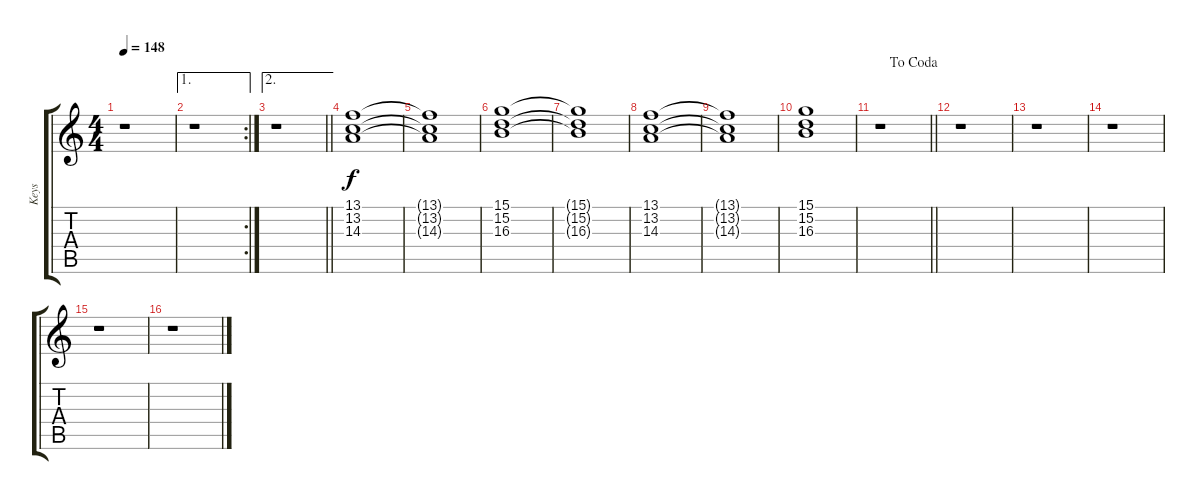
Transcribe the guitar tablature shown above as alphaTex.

\track ("Keys" "Keys") {instrument stringensemble2}
\staff {score tabs}
\tuning (E4 B3 G3 D3 A2 E2) {hide}
\ts (4 4)
\tempo 148
\clef g2
\ks c
r.1{dy f} |
\ae 1
\rc 2
r.1 |
\ae 2
\barLineRight lightlight
r.1 |
(13.1 13.2 14.3).1 |
(13.1{t} 13.2{t} 14.3{t}).1 |
(15.1 15.2 16.3).1 |
(15.1{t} 15.2{t} 16.3{t}).1 |
(13.1 13.2 14.3).1 |
(13.1{t} 13.2{t} 14.3{t}).1 |
(15.1 15.2 16.3).1 |
\jump dacoda
\barLineRight lightlight
r.1 |
r.1 |
r.1 |
r.1 |
r.1 |
r.1
